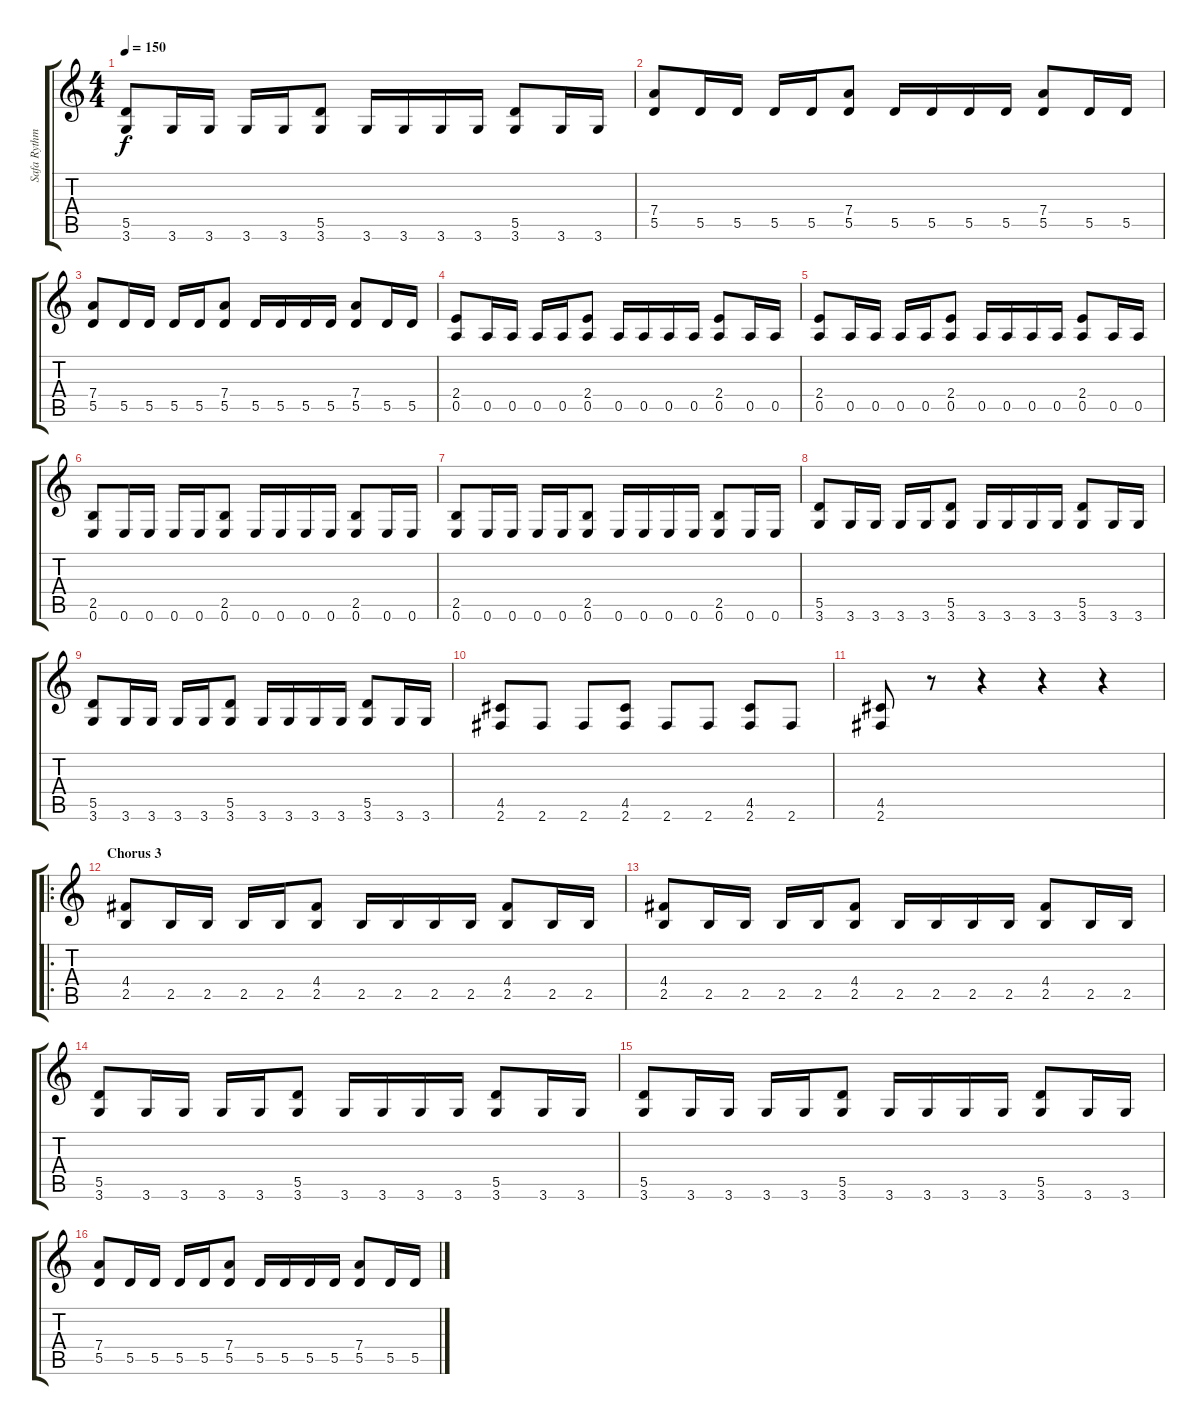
\track ("Safa Rythmn" "Safa Rythm") {instrument distortionguitar}
\staff {score tabs}
\tuning (E4 B3 G3 D3 A2 E2) {hide}
\ts (4 4)
\tempo 150
\clef g2
\ks c
(5.5 3.6).8{dy f} 3.6.16 3.6.16 3.6.16 3.6.16 (5.5 3.6).8 3.6.16 3.6.16 3.6.16 3.6.16 (5.5 3.6).8 3.6.16 3.6.16 |
(7.4 5.5).8 5.5.16 5.5.16 5.5.16 5.5.16 (7.4 5.5).8 5.5.16 5.5.16 5.5.16 5.5.16 (7.4 5.5).8 5.5.16 5.5.16 |
(7.4 5.5).8 5.5.16 5.5.16 5.5.16 5.5.16 (7.4 5.5).8 5.5.16 5.5.16 5.5.16 5.5.16 (7.4 5.5).8 5.5.16 5.5.16 |
(2.4 0.5).8 0.5.16 0.5.16 0.5.16 0.5.16 (2.4 0.5).8 0.5.16 0.5.16 0.5.16 0.5.16 (2.4 0.5).8 0.5.16 0.5.16 |
(2.4 0.5).8 0.5.16 0.5.16 0.5.16 0.5.16 (2.4 0.5).8 0.5.16 0.5.16 0.5.16 0.5.16 (2.4 0.5).8 0.5.16 0.5.16 |
(2.5 0.6).8 0.6.16 0.6.16 0.6.16 0.6.16 (2.5 0.6).8 0.6.16 0.6.16 0.6.16 0.6.16 (2.5 0.6).8 0.6.16 0.6.16 |
(2.5 0.6).8 0.6.16 0.6.16 0.6.16 0.6.16 (2.5 0.6).8 0.6.16 0.6.16 0.6.16 0.6.16 (2.5 0.6).8 0.6.16 0.6.16 |
(5.5 3.6).8 3.6.16 3.6.16 3.6.16 3.6.16 (5.5 3.6).8 3.6.16 3.6.16 3.6.16 3.6.16 (5.5 3.6).8 3.6.16 3.6.16 |
(5.5 3.6).8 3.6.16 3.6.16 3.6.16 3.6.16 (5.5 3.6).8 3.6.16 3.6.16 3.6.16 3.6.16 (5.5 3.6).8 3.6.16 3.6.16 |
(4.5 2.6).8 2.6.8 2.6.8 (4.5 2.6).8 2.6.8 2.6.8 (4.5 2.6).8 2.6.8 |
(4.5 2.6).8 r.8 r.4 r.4 r.4 |
\ro
\section ("" "Chorus 3")
(4.4 2.5).8 2.5.16 2.5.16 2.5.16 2.5.16 (4.4 2.5).8 2.5.16 2.5.16 2.5.16 2.5.16 (4.4 2.5).8 2.5.16 2.5.16 |
(4.4 2.5).8 2.5.16 2.5.16 2.5.16 2.5.16 (4.4 2.5).8 2.5.16 2.5.16 2.5.16 2.5.16 (4.4 2.5).8 2.5.16 2.5.16 |
(5.5 3.6).8 3.6.16 3.6.16 3.6.16 3.6.16 (5.5 3.6).8 3.6.16 3.6.16 3.6.16 3.6.16 (5.5 3.6).8 3.6.16 3.6.16 |
(5.5 3.6).8 3.6.16 3.6.16 3.6.16 3.6.16 (5.5 3.6).8 3.6.16 3.6.16 3.6.16 3.6.16 (5.5 3.6).8 3.6.16 3.6.16 |
(7.4 5.5).8 5.5.16 5.5.16 5.5.16 5.5.16 (7.4 5.5).8 5.5.16 5.5.16 5.5.16 5.5.16 (7.4 5.5).8 5.5.16 5.5.16
